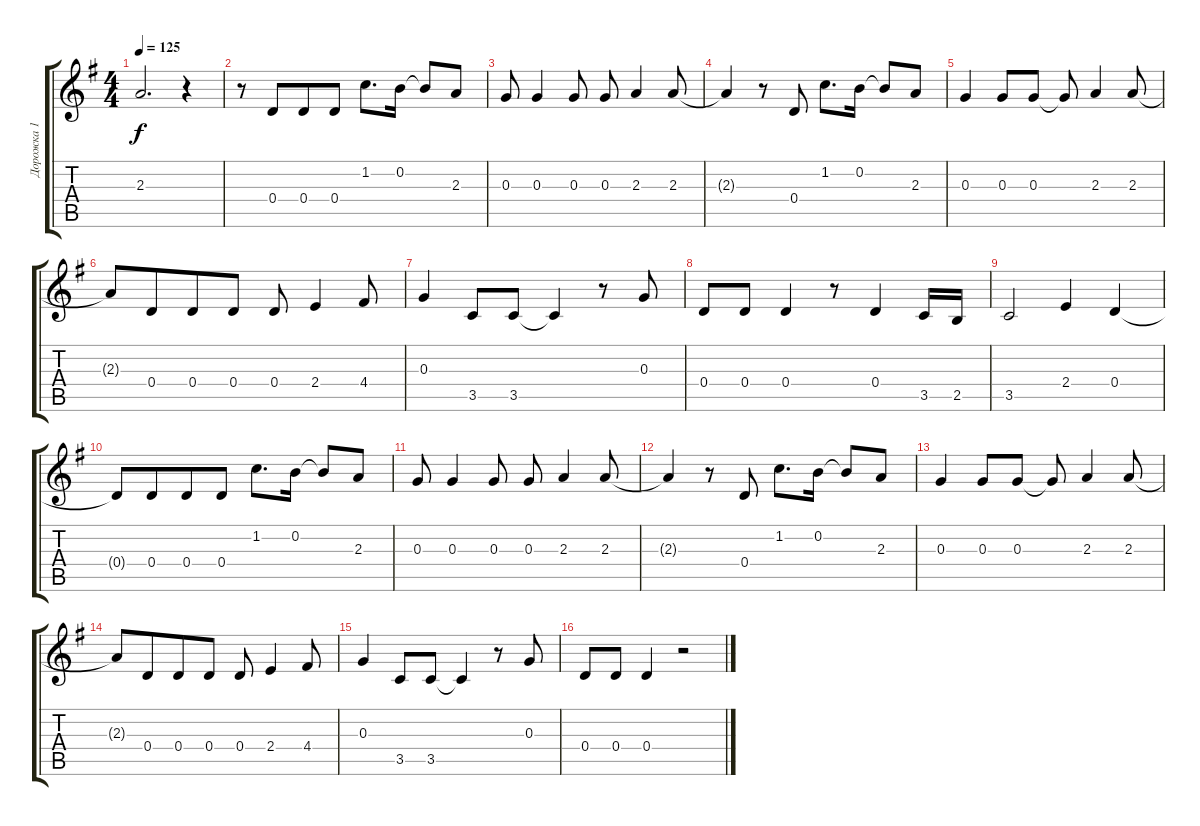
\track ("Дорожка 1" "Дорожка 1") {instrument acousticguitarsteel}
\staff {score tabs}
\tuning (E4 B3 G3 D3 A2 E2) {hide}
\ts (4 4)
\tempo 125
\clef g2
\ks g
2.3.2{d dy f} r.4 |
r.8 0.4.8{beam merge} 0.4.8 0.4.8 1.2.8{d} 0.2.16 0.2{t}.8{beam Up} 2.3.8{beam Up} |
0.3.8 0.3.4 0.3.8 0.3.8 2.3.4 2.3.8 |
2.3{t}.4 r.8 0.4.8 1.2.8{d} 0.2.16 0.2{t}.8{beam Up} 2.3.8{beam Up} |
0.3.4 0.3.8 0.3.8 0.3{t}.8 2.3.4 2.3.8 |
2.3{t}.8 0.4.8{beam merge} 0.4.8 0.4.8 0.4.8 2.4.4 4.4.8 |
0.3.4 3.5.8 3.5.8 3.5{t}.4 r.8 0.3.8 |
0.4.8 0.4.8 0.4.4 r.8 0.4.4 3.5.16 2.5.16 |
3.5.2 2.4.4 0.4.4 |
0.4{t}.8 0.4.8{beam merge} 0.4.8 0.4.8 1.2.8{d} 0.2.16 0.2{t}.8{beam Up} 2.3.8{beam Up} |
0.3.8 0.3.4 0.3.8 0.3.8 2.3.4 2.3.8 |
2.3{t}.4 r.8 0.4.8 1.2.8{d} 0.2.16 0.2{t}.8{beam Up} 2.3.8{beam Up} |
0.3.4 0.3.8 0.3.8 0.3{t}.8 2.3.4 2.3.8 |
2.3{t}.8 0.4.8{beam merge} 0.4.8 0.4.8 0.4.8 2.4.4 4.4.8 |
0.3.4 3.5.8 3.5.8 3.5{t}.4 r.8 0.3.8 |
0.4.8 0.4.8 0.4.4 r.2
